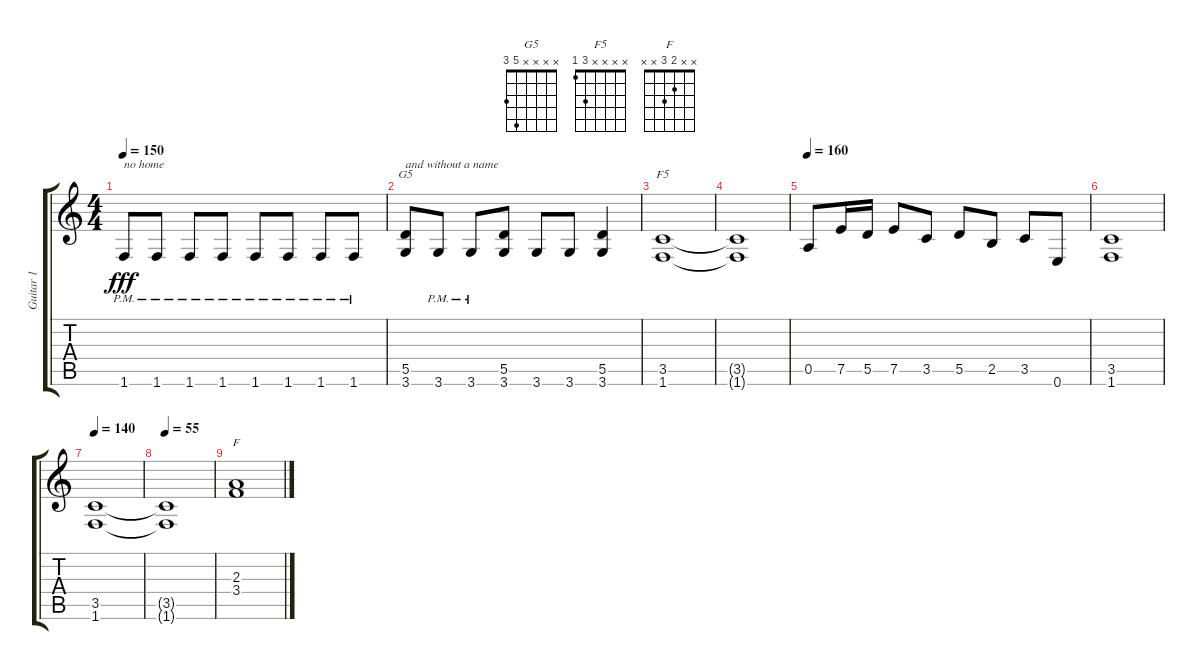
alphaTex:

\track ("Guitar 1" "Guitar 1") {instrument distortionguitar}
\staff {score tabs}
\tuning (E4 B3 G3 D3 A2 E2) {hide}
\chord ("G5" x x x x 5 3)
\chord ("F5" x x x x 3 1)
\chord ("F" x x 2 3 x x)
\ts (4 4)
\tempo 150
\clef g2
\ks c
1.6{pm}.8{txt "no home " dy fff} 1.6{pm}.8 1.6{pm}.8 1.6{pm}.8 1.6{pm}.8 1.6{pm}.8 1.6{pm}.8 1.6{pm}.8 |
(5.5 3.6).8{ch "G5" txt "and without a name"} 3.6{pm}.8 3.6{pm}.8 (5.5 3.6).8 3.6.8 3.6.8 (5.5 3.6).4 |
(3.5 1.6).1{ch "F5"} |
(3.5{t} 1.6{t}).1 |
\tempo 160
0.5.8 7.5.16 5.5.16 7.5.8 3.5.8 5.5.8 2.5.8 3.5.8 0.6.8 |
(3.5 1.6).1 |
\tempo 69
\tempo 140
(3.5 1.6).1 |
\tempo 55
(3.5{t} 1.6{t}).1 |
(2.3 3.4).1{ch "F"}
